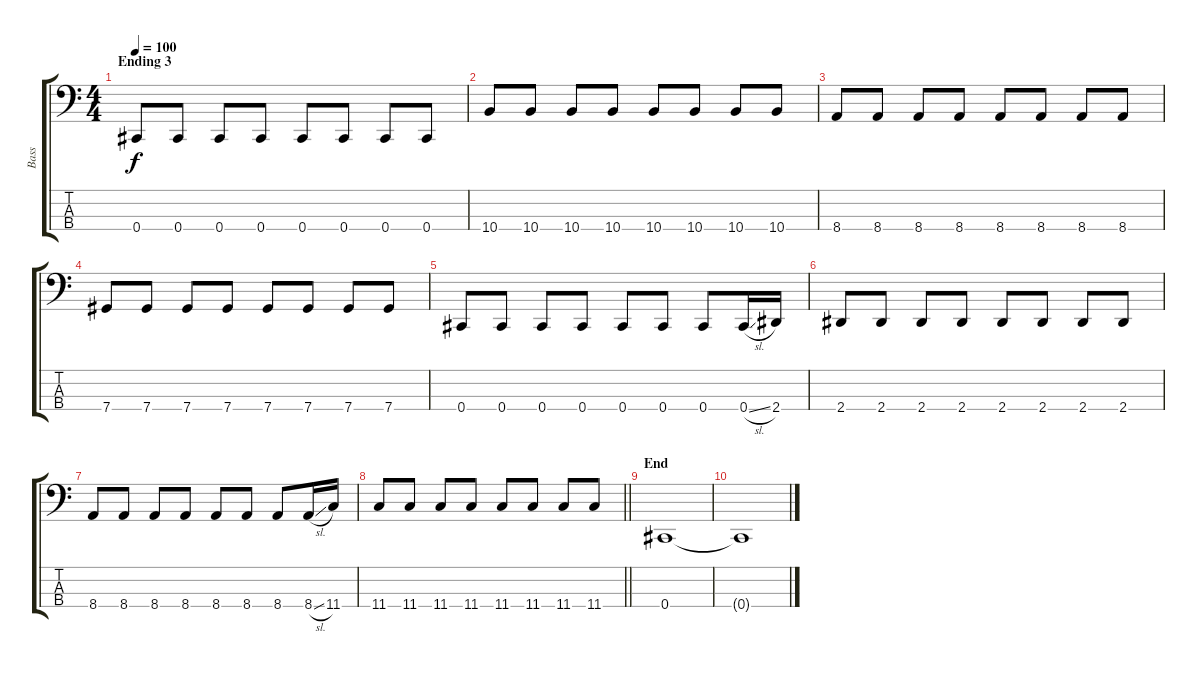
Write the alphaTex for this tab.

\track ("Bass" "Bass") {instrument electricbasspick}
\staff {score tabs}
\tuning (Gb2 Db2 Ab1 Db1) {hide}
\ts (4 4)
\section ("" "Ending 3")
\tempo 100
\clef f4
\ks c
0.4.8{dy f} 0.4.8 0.4.8 0.4.8 0.4.8 0.4.8 0.4.8 0.4.8 |
10.4.8 10.4.8 10.4.8 10.4.8 10.4.8 10.4.8 10.4.8 10.4.8 |
8.4.8 8.4.8 8.4.8 8.4.8 8.4.8 8.4.8 8.4.8 8.4.8 |
7.4.8 7.4.8 7.4.8 7.4.8 7.4.8 7.4.8 7.4.8 7.4.8 |
0.4.8 0.4.8 0.4.8 0.4.8 0.4.8 0.4.8 0.4.8 0.4{sl}.16 2.4.16 |
2.4.8 2.4.8 2.4.8 2.4.8 2.4.8 2.4.8 2.4.8 2.4.8 |
8.4.8 8.4.8 8.4.8 8.4.8 8.4.8 8.4.8 8.4.8 8.4{sl}.16 11.4.16 |
\barLineRight lightlight
11.4.8 11.4.8 11.4.8 11.4.8 11.4.8 11.4.8 11.4.8 11.4.8 |
\section ("" "End")
0.4.1 |
0.4{t}.1
